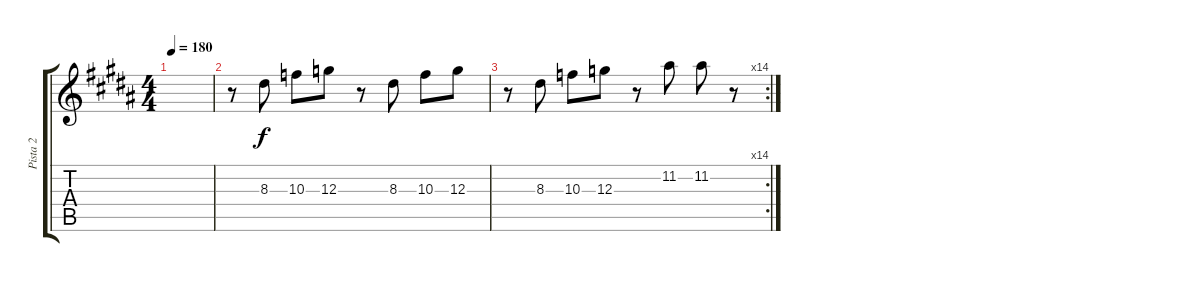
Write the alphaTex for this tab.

\track ("Pista 2" "Pista 2") {instrument overdrivenguitar}
\staff {score tabs}
\tuning (E4 B3 G3 D3 A2 E2) {hide}
\ts (4 4)
\tempo 180
\clef g2
\ks b
|
r.8 8.3.8 10.3.8 12.3.8 r.8 8.3.8 10.3.8 12.3.8 |
\rc 14
r.8 8.3.8 10.3.8 12.3.8 r.8 11.2.8 11.2.8 r.8
